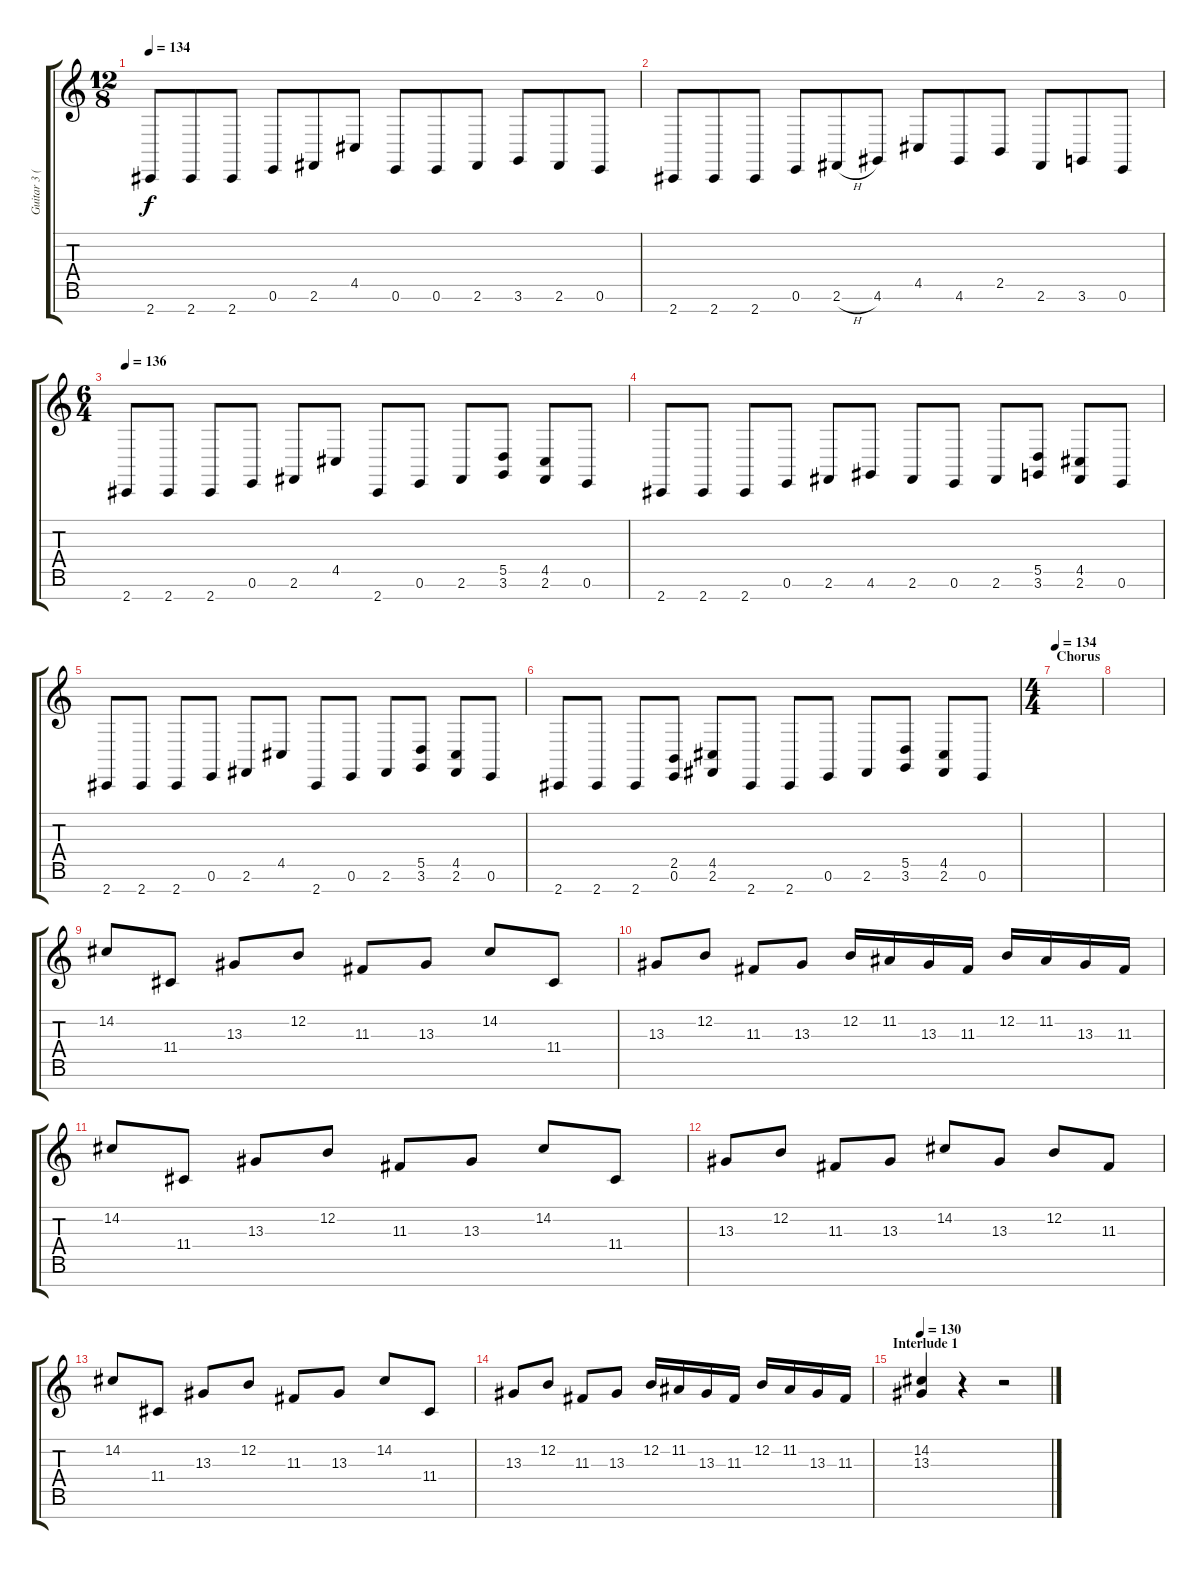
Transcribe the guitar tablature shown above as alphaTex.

\track ("Guitar 3 (Dbl)" "Guitar 3 (") {instrument lead2sawtooth}
\staff {score tabs}
\tuning (E4 B3 G3 D3 A2 E2 B1) {hide}
\ts (12 8)
\tempo 134
\clef g2
\ks c
2.7.8{dy f} 2.7.8 2.7.8 0.6.8 2.6.8 4.5.8 0.6.8 0.6.8 2.6.8 3.6.8 2.6.8 0.6.8 |
2.7.8 2.7.8 2.7.8 0.6.8 2.6{h}.8 4.6.8 4.5.8 4.6.8 2.5.8 2.6.8 3.6.8 0.6.8 |
\ts (6 4)
\tempo 136
2.7.8{volume 10} 2.7.8 2.7.8 0.6.8 2.6.8 4.5.8 2.7.8 0.6.8 2.6.8 (5.5 3.6).8 (4.5 2.6).8 0.6.8 |
2.7.8 2.7.8 2.7.8 0.6.8 2.6.8 4.6.8 2.6.8 0.6.8 2.6.8 (5.5 3.6).8 (4.5 2.6).8 0.6.8 |
2.7.8 2.7.8 2.7.8 0.6.8 2.6.8 4.5.8 2.7.8 0.6.8 2.6.8 (5.5 3.6).8 (4.5 2.6).8 0.6.8 |
2.7.8 2.7.8 2.7.8 (2.5 0.6).8 (4.5 2.6).8 2.7.8 2.7.8 0.6.8 2.6.8 (5.5 3.6).8 (4.5 2.6).8 0.6.8 |
\ts (4 4)
\section ("" "Chorus")
\tempo 134
|
|
14.2.8 11.4.8 13.3.8 12.2.8 11.3.8 13.3.8 14.2.8 11.4.8 |
13.3.8 12.2.8 11.3.8 13.3.8 12.2.16 11.2.16 13.3.16 11.3.16 12.2.16 11.2.16 13.3.16 11.3.16 |
14.2.8 11.4.8 13.3.8 12.2.8 11.3.8 13.3.8 14.2.8 11.4.8 |
13.3.8 12.2.8 11.3.8 13.3.8 14.2.8 13.3.8 12.2.8 11.3.8 |
14.2.8 11.4.8 13.3.8 12.2.8 11.3.8 13.3.8 14.2.8 11.4.8 |
13.3.8 12.2.8 11.3.8 13.3.8 12.2.16 11.2.16 13.3.16 11.3.16 12.2.16 11.2.16 13.3.16 11.3.16 |
\section ("" "Interlude 1")
\tempo 130
(14.2 13.3).4 r.4 r.2{volume 11}
